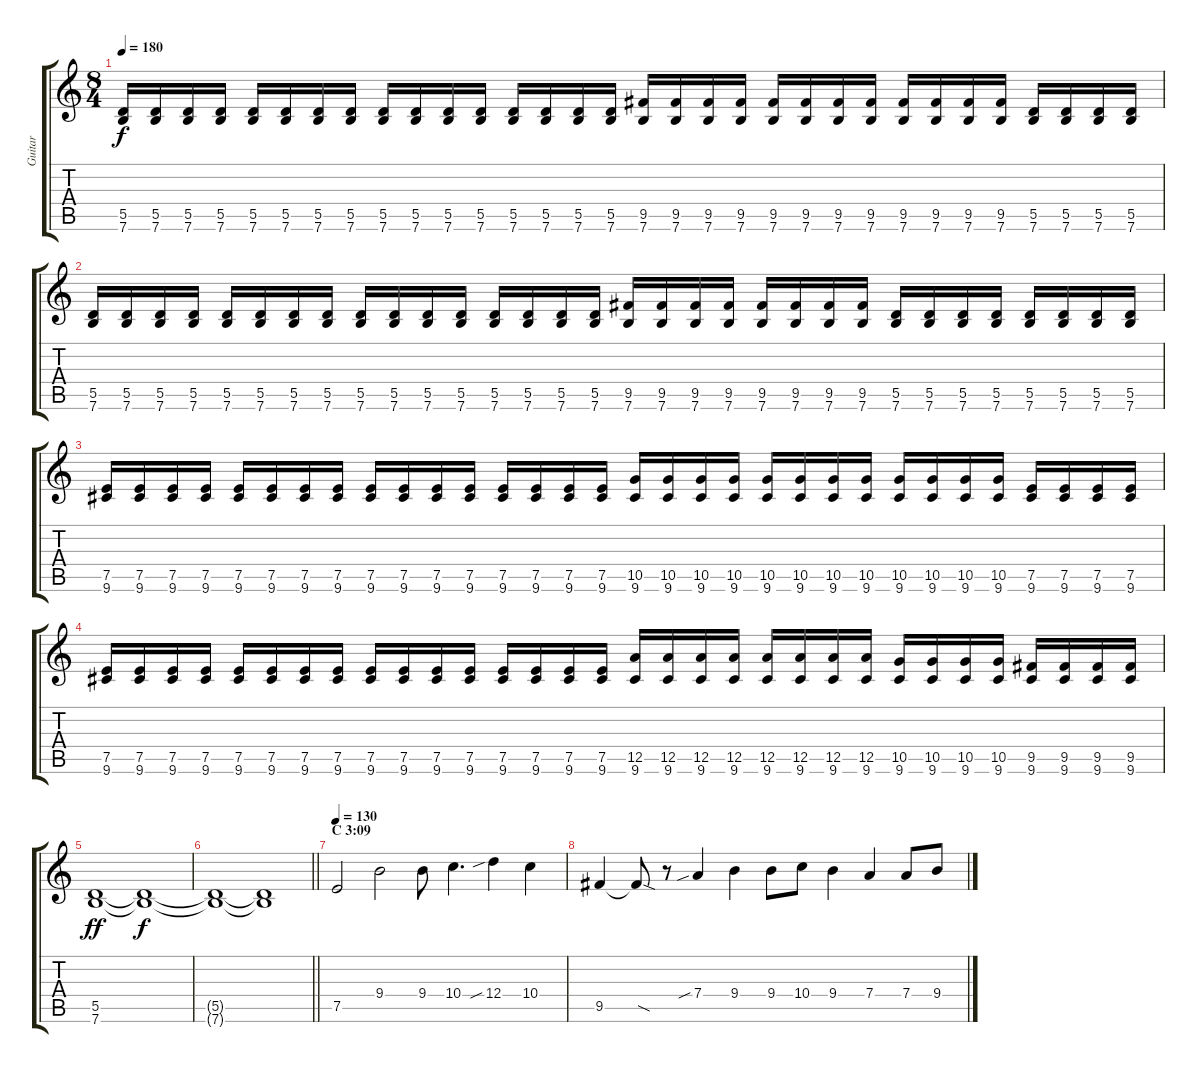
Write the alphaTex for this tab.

\track ("Guitar" "Guitar") {instrument distortionguitar}
\staff {score tabs}
\tuning (E4 B3 G3 D3 A2 E2) {hide}
\ts (8 4)
\tempo 180
\clef g2
\ks c
(5.5 7.6).16{dy f} (5.5 7.6).16 (5.5 7.6).16 (5.5 7.6).16 (5.5 7.6).16 (5.5 7.6).16 (5.5 7.6).16 (5.5 7.6).16 (5.5 7.6).16 (5.5 7.6).16 (5.5 7.6).16 (5.5 7.6).16 (5.5 7.6).16 (5.5 7.6).16 (5.5 7.6).16 (5.5 7.6).16 (9.5 7.6).16 (9.5 7.6).16 (9.5 7.6).16 (9.5 7.6).16 (9.5 7.6).16 (9.5 7.6).16 (9.5 7.6).16 (9.5 7.6).16 (9.5 7.6).16 (9.5 7.6).16 (9.5 7.6).16 (9.5 7.6).16 (5.5 7.6).16 (5.5 7.6).16 (5.5 7.6).16 (5.5 7.6).16 |
(5.5 7.6).16 (5.5 7.6).16 (5.5 7.6).16 (5.5 7.6).16 (5.5 7.6).16 (5.5 7.6).16 (5.5 7.6).16 (5.5 7.6).16 (5.5 7.6).16 (5.5 7.6).16 (5.5 7.6).16 (5.5 7.6).16 (5.5 7.6).16 (5.5 7.6).16 (5.5 7.6).16 (5.5 7.6).16 (9.5 7.6).16 (9.5 7.6).16 (9.5 7.6).16 (9.5 7.6).16 (9.5 7.6).16 (9.5 7.6).16 (9.5 7.6).16 (9.5 7.6).16 (5.5 7.6).16 (5.5 7.6).16 (5.5 7.6).16 (5.5 7.6).16 (5.5 7.6).16 (5.5 7.6).16 (5.5 7.6).16 (5.5 7.6).16 |
(7.5 9.6).16 (7.5 9.6).16 (7.5 9.6).16 (7.5 9.6).16 (7.5 9.6).16 (7.5 9.6).16 (7.5 9.6).16 (7.5 9.6).16 (7.5 9.6).16 (7.5 9.6).16 (7.5 9.6).16 (7.5 9.6).16 (7.5 9.6).16 (7.5 9.6).16 (7.5 9.6).16 (7.5 9.6).16 (10.5 9.6).16 (10.5 9.6).16 (10.5 9.6).16 (10.5 9.6).16 (10.5 9.6).16 (10.5 9.6).16 (10.5 9.6).16 (10.5 9.6).16 (10.5 9.6).16 (10.5 9.6).16 (10.5 9.6).16 (10.5 9.6).16 (7.5 9.6).16 (7.5 9.6).16 (7.5 9.6).16 (7.5 9.6).16 |
(7.5 9.6).16 (7.5 9.6).16 (7.5 9.6).16 (7.5 9.6).16 (7.5 9.6).16 (7.5 9.6).16 (7.5 9.6).16 (7.5 9.6).16 (7.5 9.6).16 (7.5 9.6).16 (7.5 9.6).16 (7.5 9.6).16 (7.5 9.6).16 (7.5 9.6).16 (7.5 9.6).16 (7.5 9.6).16 (12.5 9.6).16 (12.5 9.6).16 (12.5 9.6).16 (12.5 9.6).16 (12.5 9.6).16 (12.5 9.6).16 (12.5 9.6).16 (12.5 9.6).16 (10.5 9.6).16 (10.5 9.6).16 (10.5 9.6).16 (10.5 9.6).16 (9.5 9.6).16 (9.5 9.6).16 (9.5 9.6).16 (9.5 9.6).16 |
(5.5 7.6).1{dy ff} (5.5{t} 7.6{t}).1{dy f} |
\barLineRight lightlight
(5.5{t} 7.6{t}).1 (5.5{t} 7.6{t}).1 |
\section ("" "C 3:09")
\tempo 130
7.5.2 9.4.2 9.4.8 10.4.4{d} 12.4{sib}.4 10.4.4 |
9.5.4 9.5{sod t}.8 r.8 7.4{sib}.4 9.4.4 9.4.8 10.4.8 9.4.4 7.4.4 7.4.8 9.4.8
